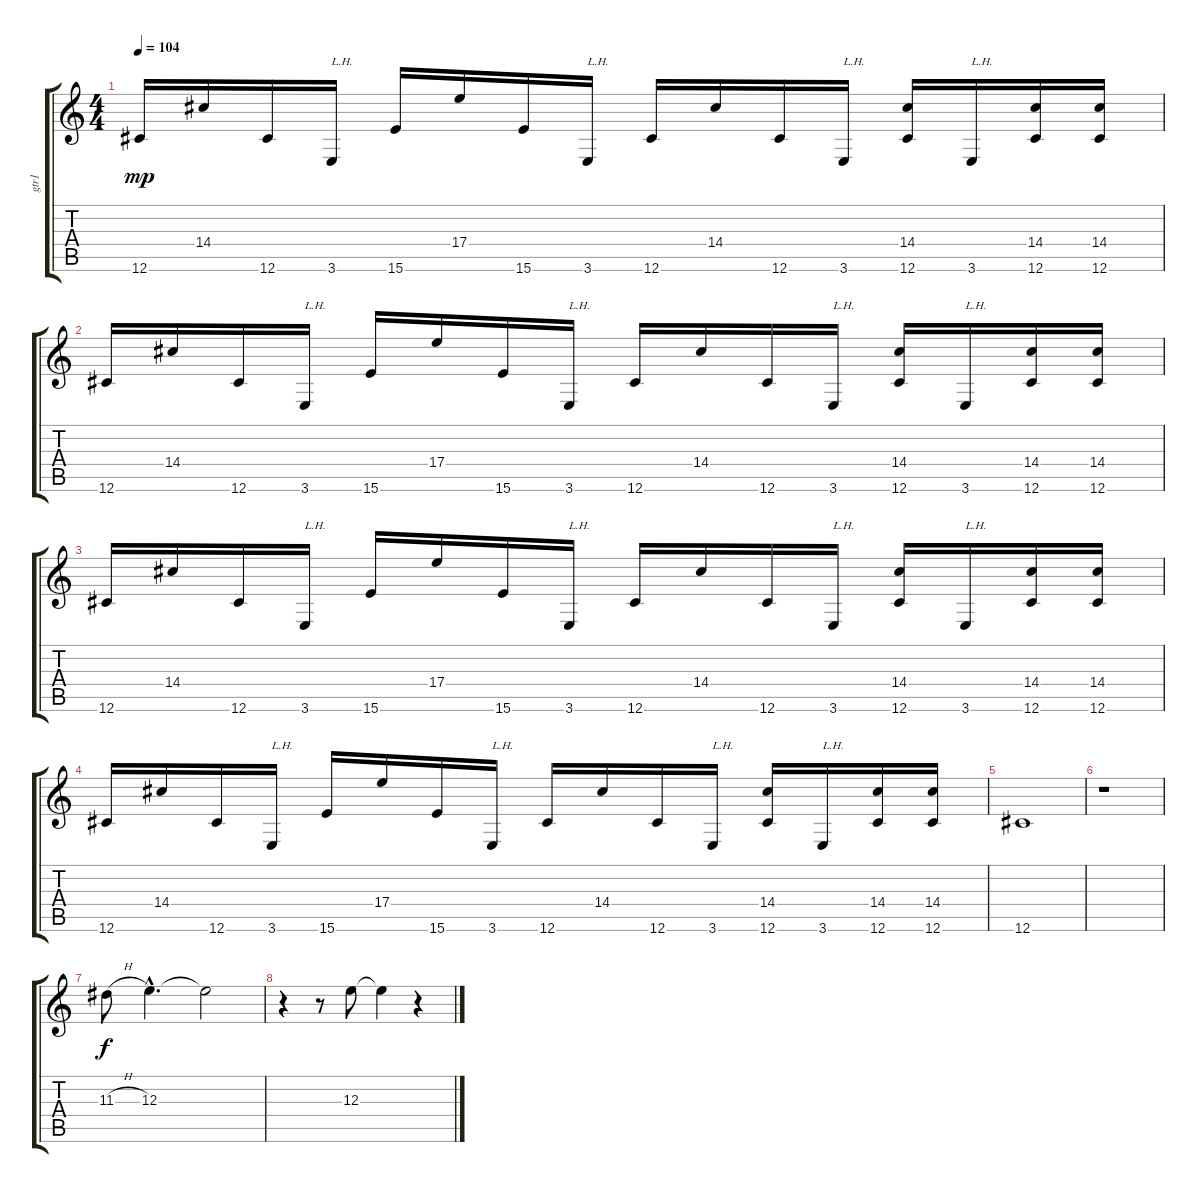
\track ("gtr1" "gtr1") {instrument electricguitarclean}
\staff {score tabs}
\tuning (Db4 Ab3 E3 B2 Gb2 Db2) {hide}
\ts (4 4)
\tempo 104
\clef g2
\ks c
12.6.16{dy mp} 14.4.16 12.6.16 3.6.16{txt "L.H."} 15.6.16 17.4.16 15.6.16 3.6.16{txt "L.H."} 12.6.16 14.4.16 12.6.16 3.6.16{txt "L.H."} (14.4 12.6).16 3.6.16{txt "L.H."} (14.4 12.6).16 (14.4 12.6).16 |
12.6.16 14.4.16 12.6.16 3.6.16{txt "L.H."} 15.6.16 17.4.16 15.6.16 3.6.16{txt "L.H."} 12.6.16 14.4.16 12.6.16 3.6.16{txt "L.H."} (14.4 12.6).16 3.6.16{txt "L.H."} (14.4 12.6).16 (14.4 12.6).16 |
12.6.16 14.4.16 12.6.16 3.6.16{txt "L.H."} 15.6.16 17.4.16 15.6.16 3.6.16{txt "L.H."} 12.6.16 14.4.16 12.6.16 3.6.16{txt "L.H."} (14.4 12.6).16 3.6.16{txt "L.H."} (14.4 12.6).16 (14.4 12.6).16 |
12.6.16 14.4.16 12.6.16 3.6.16{txt "L.H."} 15.6.16 17.4.16 15.6.16 3.6.16{txt "L.H."} 12.6.16 14.4.16 12.6.16 3.6.16{txt "L.H."} (14.4 12.6).16 3.6.16{txt "L.H."} (14.4 12.6).16 (14.4 12.6).16 |
12.6.1 |
r.1 |
11.3{h}.8{dy f} 12.3{hac}.4{d} 12.3{t}.2 |
r.4 r.8 12.3.8 12.3{t}.4 r.4
